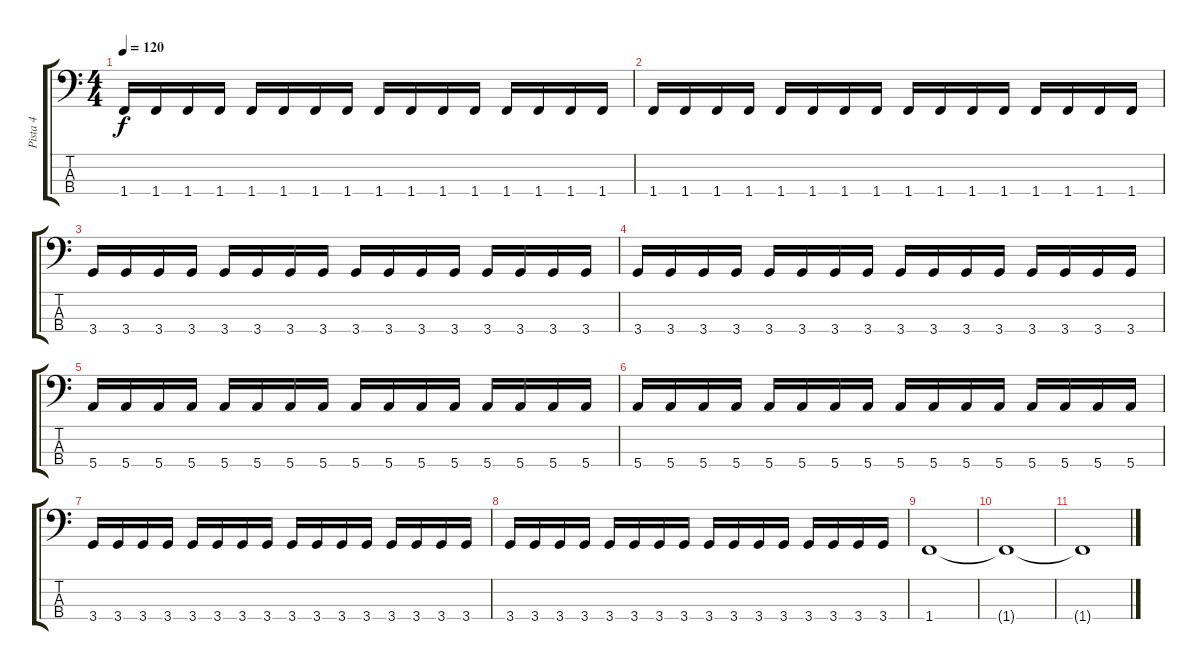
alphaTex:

\track ("Pista 4" "Pista 4") {instrument electricbasspick}
\staff {score tabs}
\tuning (G2 D2 A1 E1) {hide}
\ts (4 4)
\tempo 120
\clef f4
\ks c
1.4.16{dy f} 1.4.16 1.4.16 1.4.16 1.4.16 1.4.16 1.4.16 1.4.16 1.4.16 1.4.16 1.4.16 1.4.16 1.4.16 1.4.16 1.4.16 1.4.16 |
1.4.16 1.4.16 1.4.16 1.4.16 1.4.16 1.4.16 1.4.16 1.4.16 1.4.16 1.4.16 1.4.16 1.4.16 1.4.16 1.4.16 1.4.16 1.4.16 |
3.4.16 3.4.16 3.4.16 3.4.16 3.4.16 3.4.16 3.4.16 3.4.16 3.4.16 3.4.16 3.4.16 3.4.16 3.4.16 3.4.16 3.4.16 3.4.16 |
3.4.16 3.4.16 3.4.16 3.4.16 3.4.16 3.4.16 3.4.16 3.4.16 3.4.16 3.4.16 3.4.16 3.4.16 3.4.16 3.4.16 3.4.16 3.4.16 |
5.4.16 5.4.16 5.4.16 5.4.16 5.4.16 5.4.16 5.4.16 5.4.16 5.4.16 5.4.16 5.4.16 5.4.16 5.4.16 5.4.16 5.4.16 5.4.16 |
5.4.16 5.4.16 5.4.16 5.4.16 5.4.16 5.4.16 5.4.16 5.4.16 5.4.16 5.4.16 5.4.16 5.4.16 5.4.16 5.4.16 5.4.16 5.4.16 |
3.4.16 3.4.16 3.4.16 3.4.16 3.4.16 3.4.16 3.4.16 3.4.16 3.4.16 3.4.16 3.4.16 3.4.16 3.4.16 3.4.16 3.4.16 3.4.16 |
3.4.16 3.4.16 3.4.16 3.4.16 3.4.16 3.4.16 3.4.16 3.4.16 3.4.16 3.4.16 3.4.16 3.4.16 3.4.16 3.4.16 3.4.16 3.4.16 |
1.4.1 |
1.4{t}.1 |
1.4{t}.1
